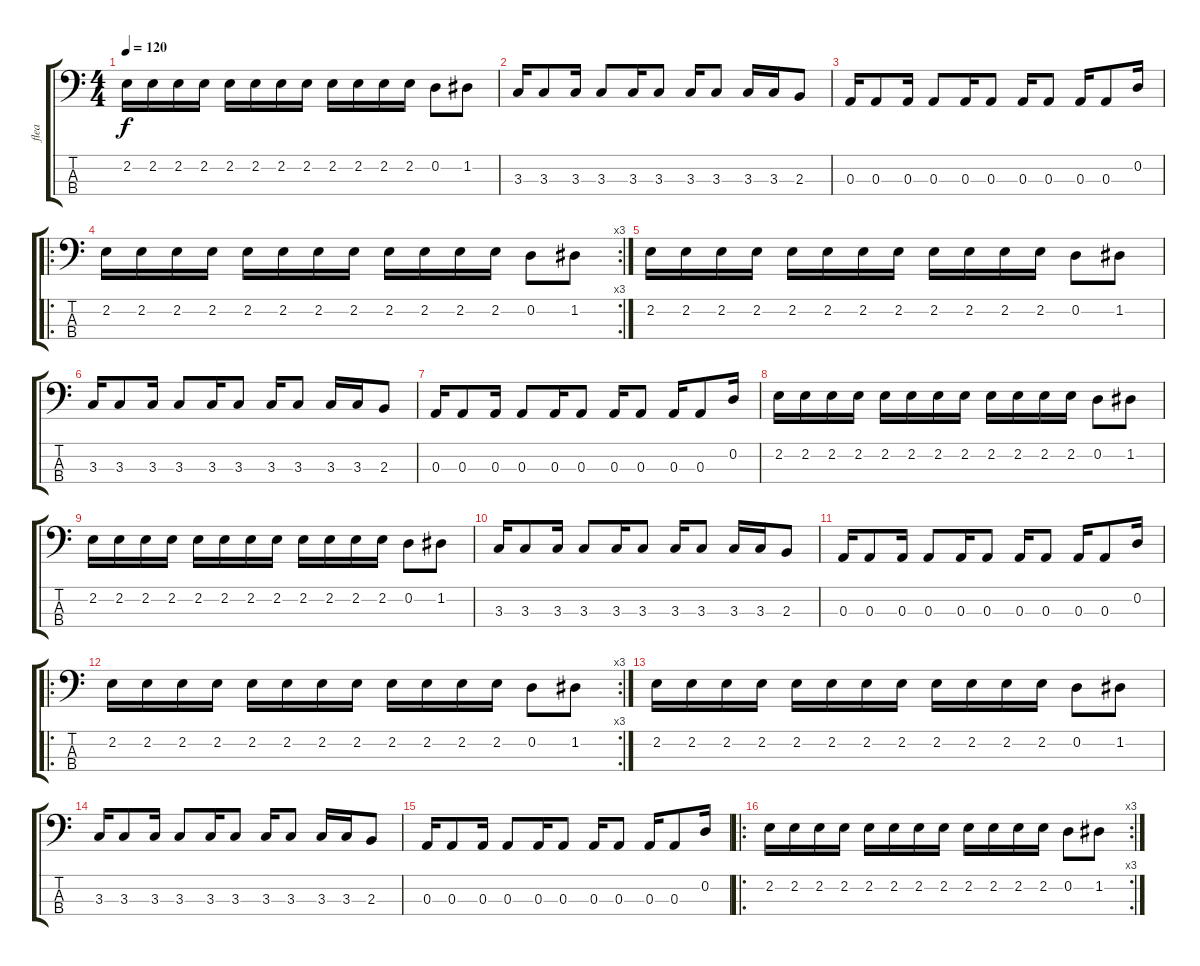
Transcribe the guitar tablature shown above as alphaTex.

\track ("flea" "flea") {instrument electricbassfinger}
\staff {score tabs}
\tuning (G2 D2 A1 E1) {hide}
\ts (4 4)
\tempo 120
\clef f4
\ks c
2.2.16{dy f} 2.2.16 2.2.16 2.2.16 2.2.16 2.2.16 2.2.16 2.2.16 2.2.16 2.2.16 2.2.16 2.2.16 0.2.8 1.2.8 |
3.3.16 3.3.8 3.3.16 3.3.8 3.3.16 3.3.8 3.3.16 3.3.8 3.3.16 3.3.16 2.3.8 |
0.3.16 0.3.8 0.3.16 0.3.8 0.3.16 0.3.8 0.3.16 0.3.8 0.3.16 0.3.8 0.2.16 |
\ro
\rc 3
2.2.16{volume 16} 2.2.16 2.2.16 2.2.16 2.2.16 2.2.16 2.2.16 2.2.16 2.2.16 2.2.16 2.2.16 2.2.16 0.2.8 1.2.8 |
2.2.16 2.2.16 2.2.16 2.2.16 2.2.16 2.2.16 2.2.16 2.2.16 2.2.16 2.2.16 2.2.16 2.2.16 0.2.8 1.2.8 |
3.3.16 3.3.8 3.3.16 3.3.8 3.3.16 3.3.8 3.3.16 3.3.8 3.3.16 3.3.16 2.3.8 |
0.3.16 0.3.8 0.3.16 0.3.8 0.3.16 0.3.8 0.3.16 0.3.8 0.3.16 0.3.8 0.2.16 |
2.2.16{volume 16} 2.2.16 2.2.16 2.2.16 2.2.16 2.2.16 2.2.16 2.2.16 2.2.16 2.2.16 2.2.16 2.2.16 0.2.8 1.2.8 |
2.2.16 2.2.16 2.2.16 2.2.16 2.2.16 2.2.16 2.2.16 2.2.16 2.2.16 2.2.16 2.2.16 2.2.16 0.2.8 1.2.8 |
3.3.16 3.3.8 3.3.16 3.3.8 3.3.16 3.3.8 3.3.16 3.3.8 3.3.16 3.3.16 2.3.8 |
0.3.16 0.3.8 0.3.16 0.3.8 0.3.16 0.3.8 0.3.16 0.3.8 0.3.16 0.3.8 0.2.16 |
\ro
\rc 3
2.2.16{volume 16} 2.2.16 2.2.16 2.2.16 2.2.16 2.2.16 2.2.16 2.2.16 2.2.16 2.2.16 2.2.16 2.2.16 0.2.8 1.2.8 |
2.2.16 2.2.16 2.2.16 2.2.16 2.2.16 2.2.16 2.2.16 2.2.16 2.2.16 2.2.16 2.2.16 2.2.16 0.2.8 1.2.8 |
3.3.16 3.3.8 3.3.16 3.3.8 3.3.16 3.3.8 3.3.16 3.3.8 3.3.16 3.3.16 2.3.8 |
0.3.16 0.3.8 0.3.16 0.3.8 0.3.16 0.3.8 0.3.16 0.3.8 0.3.16 0.3.8 0.2.16 |
\ro
\rc 3
2.2.16{volume 16} 2.2.16 2.2.16 2.2.16 2.2.16 2.2.16 2.2.16 2.2.16 2.2.16 2.2.16 2.2.16 2.2.16 0.2.8 1.2.8
